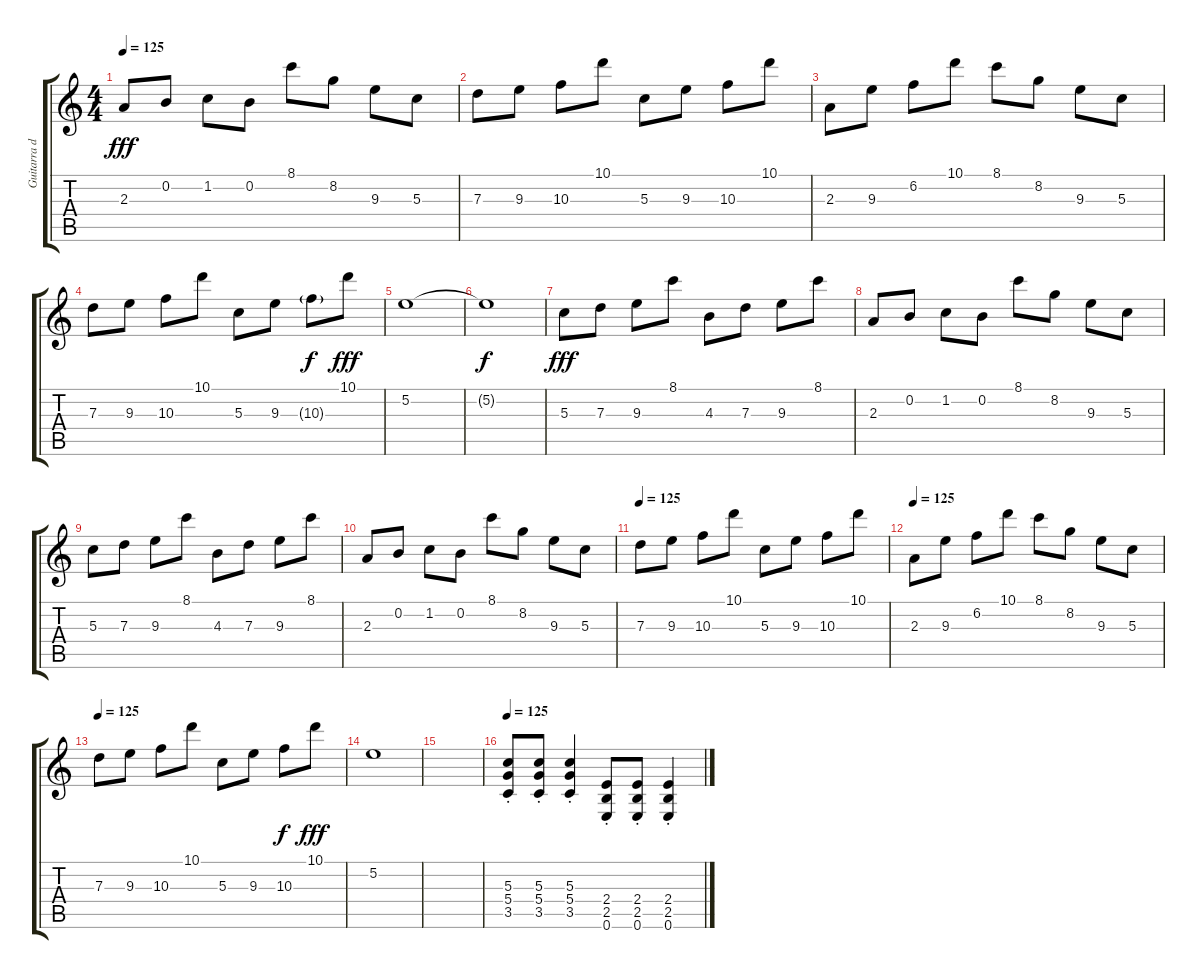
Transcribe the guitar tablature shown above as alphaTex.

\track ("Guitarra distorsion" "Guitarra d") {instrument distortionguitar}
\staff {score tabs}
\tuning (E4 B3 G3 D3 A2 E2) {hide}
\ts (4 4)
\tempo 125
\clef g2
\ks c
2.3.8{dy fff} 0.2.8 1.2.8 0.2.8 8.1.8 8.2.8 9.3.8 5.3.8 |
7.3.8 9.3.8 10.3.8 10.1.8 5.3.8 9.3.8 10.3.8 10.1.8 |
2.3.8 9.3.8 6.2.8 10.1.8 8.1.8 8.2.8 9.3.8 5.3.8 |
7.3.8 9.3.8 10.3.8 10.1.8 5.3.8 9.3.8 10.3{g}.8{dy f} 10.1.8{dy fff} |
5.2.1 |
5.2{t}.1{dy f} |
5.3.8{dy fff} 7.3.8 9.3.8 8.1.8 4.3.8 7.3.8 9.3.8 8.1.8 |
2.3.8 0.2.8 1.2.8 0.2.8 8.1.8 8.2.8 9.3.8 5.3.8 |
5.3.8 7.3.8 9.3.8 8.1.8 4.3.8 7.3.8 9.3.8 8.1.8 |
2.3.8 0.2.8 1.2.8 0.2.8 8.1.8 8.2.8 9.3.8 5.3.8 |
\tempo 125
7.3.8 9.3.8 10.3.8 10.1.8 5.3.8 9.3.8 10.3.8 10.1.8 |
\tempo 125
2.3.8 9.3.8 6.2.8 10.1.8 8.1.8 8.2.8 9.3.8 5.3.8 |
\tempo 125
7.3.8 9.3.8 10.3.8 10.1.8 5.3.8 9.3.8 10.3.8{dy f} 10.1.8{dy fff} |
5.2.1 |
|
\tempo 125
(5.3{st} 5.4{st} 3.5{st}).8{instrument distortionguitar} (5.3{st} 5.4{st} 3.5{st}).8 (5.3{st} 5.4{st} 3.5{st}).4 (2.4{st} 2.5{st} 0.6{st}).8 (2.4{st} 2.5{st} 0.6{st}).8 (2.4{st} 2.5{st} 0.6{st}).4
